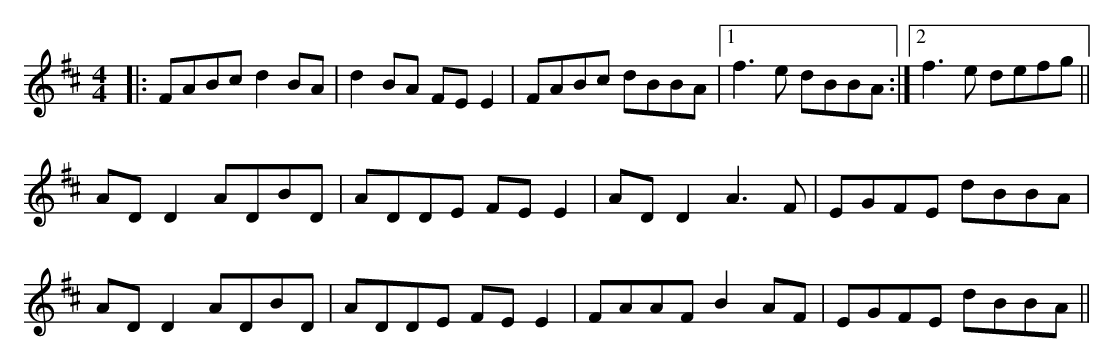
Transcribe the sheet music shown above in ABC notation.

X:1
M:4/4
K:D
|:FABc d2 BA|d2 BA FE E2|FABc dBBA|1 f3e dBBA:|2 f3e defg||
AD D2 ADBD|ADDE FE E2|AD D2 A3F|EGFE dBBA|
AD D2 ADBD|ADDE FE E2|FAAF B2 AF|EGFE dBBA||
